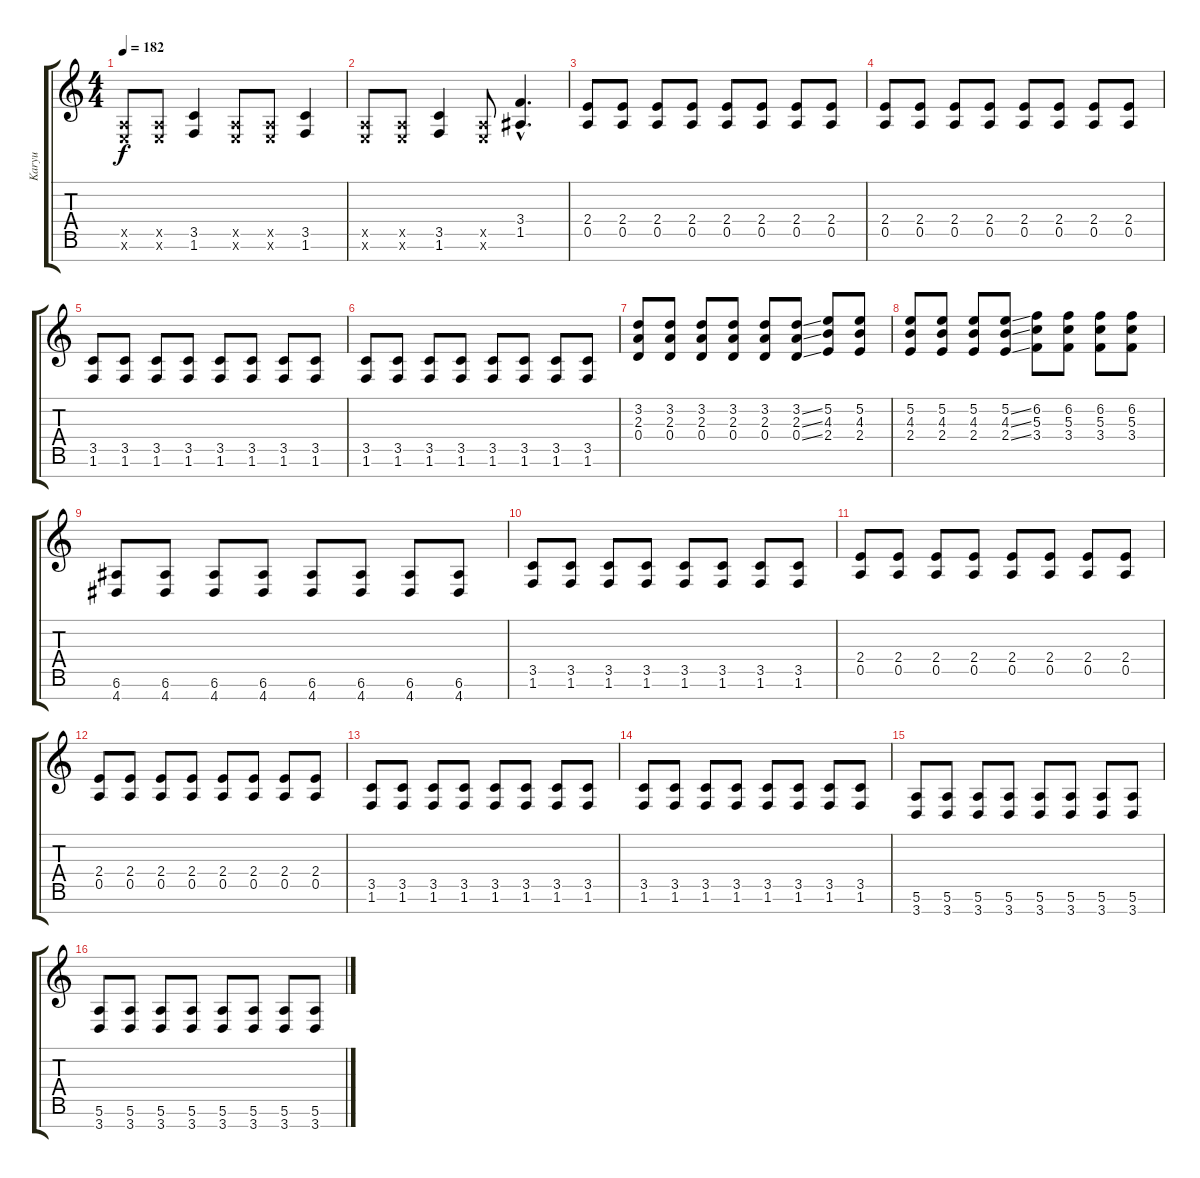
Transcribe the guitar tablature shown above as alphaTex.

\track ("Karyu" "Karyu") {instrument overdrivenguitar}
\staff {score tabs}
\tuning (E4 B3 G3 D3 A2 E2 B1) {hide}
\ts (4 4)
\tempo 182
\clef g2
\ks c
(0.5{x} 0.6{x}).8{dy f} (0.5{x} 0.6{x}).8 (3.5 1.6).4 (0.5{x} 0.6{x}).8 (0.5{x} 0.6{x}).8 (3.5 1.6).4 |
(0.5{x} 0.6{x}).8 (0.5{x} 0.6{x}).8 (3.5 1.6).4 (0.5{x} 0.6{x}).8 (3.4{hac} 1.5{hac}).4{d} |
(2.4 0.5).8 (2.4 0.5).8 (2.4 0.5).8 (2.4 0.5).8 (2.4 0.5).8 (2.4 0.5).8 (2.4 0.5).8 (2.4 0.5).8 |
(2.4 0.5).8 (2.4 0.5).8 (2.4 0.5).8 (2.4 0.5).8 (2.4 0.5).8 (2.4 0.5).8 (2.4 0.5).8 (2.4 0.5).8 |
(3.5 1.6).8 (3.5 1.6).8 (3.5 1.6).8 (3.5 1.6).8 (3.5 1.6).8 (3.5 1.6).8 (3.5 1.6).8 (3.5 1.6).8 |
(3.5 1.6).8 (3.5 1.6).8 (3.5 1.6).8 (3.5 1.6).8 (3.5 1.6).8 (3.5 1.6).8 (3.5 1.6).8 (3.5 1.6).8 |
(3.2 2.3 0.4).8 (3.2 2.3 0.4).8 (3.2 2.3 0.4).8 (3.2 2.3 0.4).8 (3.2 2.3 0.4).8 (3.2{ss} 2.3{ss} 0.4{ss}).8 (5.2 4.3 2.4).8 (5.2 4.3 2.4).8 |
(5.2 4.3 2.4).8 (5.2 4.3 2.4).8 (5.2 4.3 2.4).8 (5.2{ss} 4.3{ss} 2.4{ss}).8 (6.2 5.3 3.4).8 (6.2 5.3 3.4).8 (6.2 5.3 3.4).8 (6.2 5.3 3.4).8 |
(6.6 4.7).8 (6.6 4.7).8 (6.6 4.7).8 (6.6 4.7).8 (6.6 4.7).8 (6.6 4.7).8 (6.6 4.7).8 (6.6 4.7).8 |
(3.5 1.6).8 (3.5 1.6).8 (3.5 1.6).8 (3.5 1.6).8 (3.5 1.6).8 (3.5 1.6).8 (3.5 1.6).8 (3.5 1.6).8 |
(2.4 0.5).8 (2.4 0.5).8 (2.4 0.5).8 (2.4 0.5).8 (2.4 0.5).8 (2.4 0.5).8 (2.4 0.5).8 (2.4 0.5).8 |
(2.4 0.5).8 (2.4 0.5).8 (2.4 0.5).8 (2.4 0.5).8 (2.4 0.5).8 (2.4 0.5).8 (2.4 0.5).8 (2.4 0.5).8 |
(3.5 1.6).8 (3.5 1.6).8 (3.5 1.6).8 (3.5 1.6).8 (3.5 1.6).8 (3.5 1.6).8 (3.5 1.6).8 (3.5 1.6).8 |
(3.5 1.6).8 (3.5 1.6).8 (3.5 1.6).8 (3.5 1.6).8 (3.5 1.6).8 (3.5 1.6).8 (3.5 1.6).8 (3.5 1.6).8 |
(5.6 3.7).8 (5.6 3.7).8 (5.6 3.7).8 (5.6 3.7).8 (5.6 3.7).8 (5.6 3.7).8 (5.6 3.7).8 (5.6 3.7).8 |
(5.6 3.7).8 (5.6 3.7).8 (5.6 3.7).8 (5.6 3.7).8 (5.6 3.7).8 (5.6 3.7).8 (5.6 3.7).8 (5.6 3.7).8
